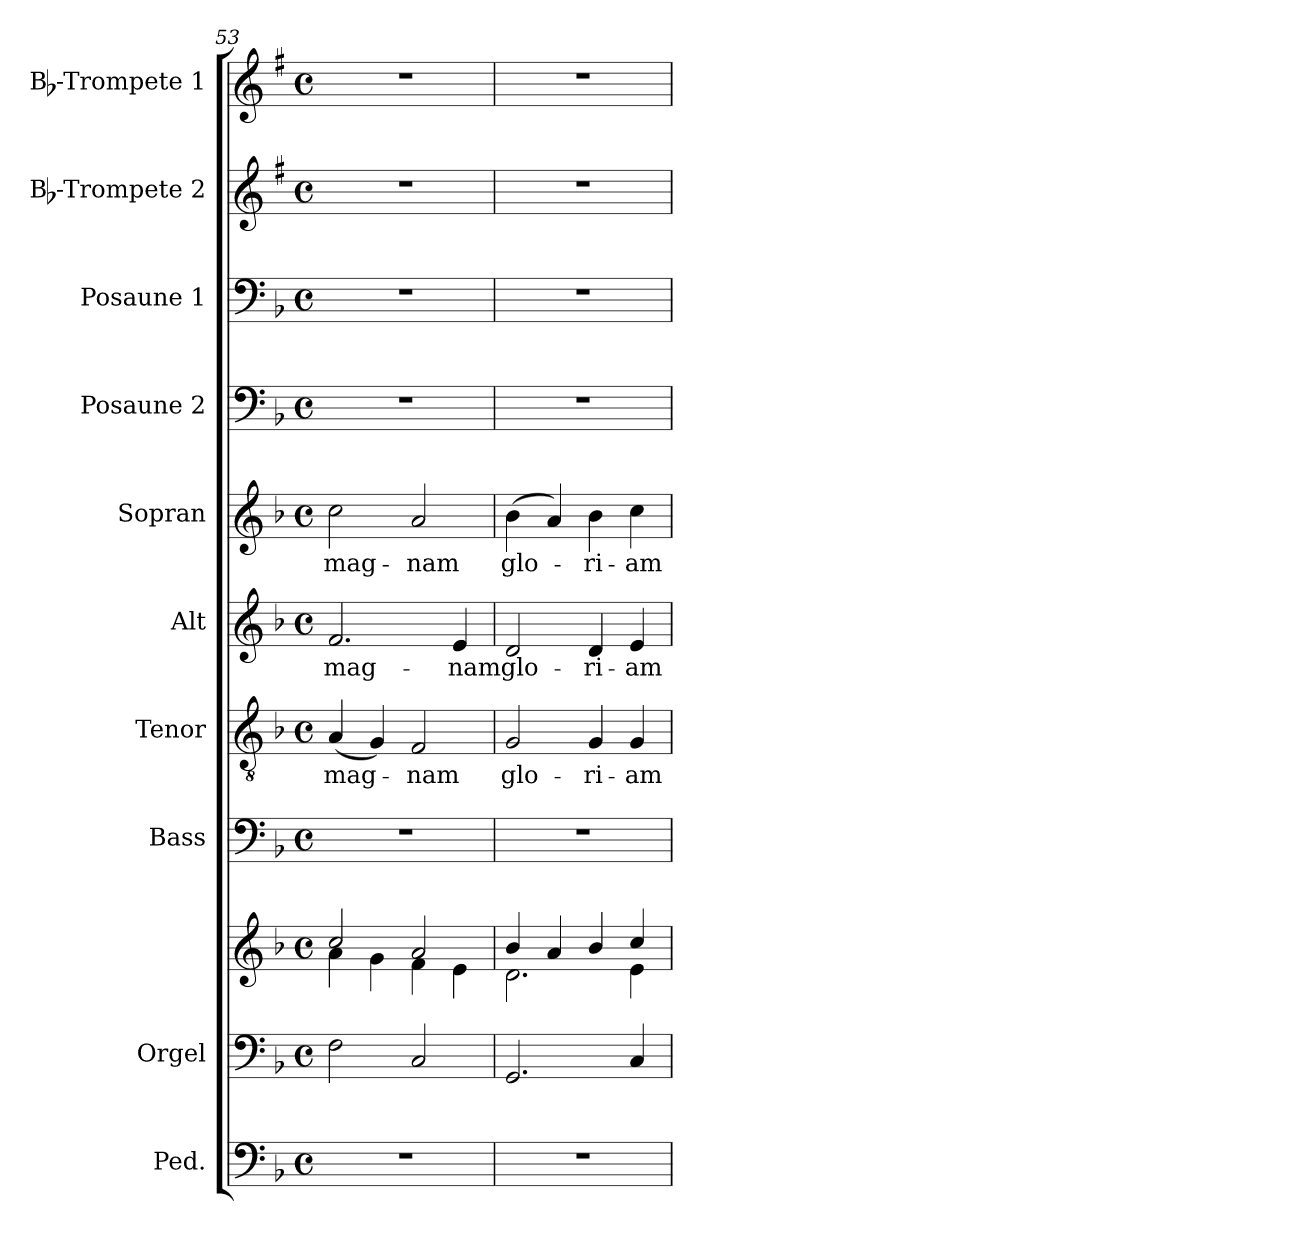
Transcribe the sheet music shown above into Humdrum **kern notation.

**kern	**kern	**kern	**kern	**kern	**text	**kern	**text	**kern	**text	**kern	**kern	**kern	**kern
*part10	*part9	*part9	*part8	*part7	*part7	*part6	*part6	*part5	*part5	*part4	*part3	*part2	*part1
*staff11	*staff10	*staff9	*staff8	*staff7	*staff7	*staff6	*staff6	*staff5	*staff5	*staff4	*staff3	*staff2	*staff1
*I"Ped.	*I"Orgel	*	*I"Bass	*I"Tenor	*	*I"Alt	*	*I"Sopran	*	*I"Posaune 2	*I"Posaune 1	*I"Bb-Trompete 2	*I"Bb-Trompete 1
*	*I'Org.	*	*I'B.	*I'T.	*	*I'A.	*	*I'S.	*	*I'Pos. 2	*I'Pos. 1	*I'Bb Trp. 2	*I'Bb Trp. 1
*clefF4	*clefF4	*clefG2	*clefF4	*clefGv2	*	*clefG2	*	*clefG2	*	*clefF4	*clefF4	*clefG2	*clefG2
*ITrd7c12	*	*	*	*	*	*	*	*	*	*	*	*ITrd1c2	*ITrd1c2
*k[b-]	*k[b-]	*k[b-]	*k[b-]	*k[b-]	*	*k[b-]	*	*k[b-]	*	*k[b-]	*k[b-]	*k[b-]	*k[b-]
*F:	*F:	*F:	*F:	*F:	*	*F:	*	*F:	*	*F:	*F:	*F:	*F:
*M4/4	*M4/4	*M4/4	*M4/4	*M4/4	*	*M4/4	*	*M4/4	*	*M4/4	*M4/4	*M4/4	*M4/4
*met(c)	*met(c)	*met(c)	*met(c)	*met(c)	*	*met(c)	*	*met(c)	*	*met(c)	*met(c)	*met(c)	*met(c)
=53	=53	=53	=53	=53	=53	=53	=53	=53	=53	=53	=53	=53	=53
*	*	*^	*	*	*	*	*	*	*	*	*	*	*
!	!	!	!	!	!	!LO:LY:b	!	!LO:LY:b	!	!LO:LY:b	!	!	!	!
1r	2F\	2cc/	4a\	1r	(<4A/	mag-	2.f/	mag-	2cc\	mag-	1r	1r	1r	1r
.	.	.	4g\	.	4G/)	.	.	.	.	.	.	.	.	.
!	!	!	!	!	!	!LO:LY:b	!	!	!	!LO:LY:b	!	!	!	!
.	2C/	2a/	4f\	.	2F/	-nam	.	.	2a/	-nam	.	.	.	.
!	!	!	!	!	!	!	!	!LO:LY:b	!	!	!	!	!	!
.	.	.	4e\	.	.	.	4e/	-nam	.	.	.	.	.	.
=54	=54	=54	=54	=54	=54	=54	=54	=54	=54	=54	=54	=54	=54	=54
!	!	!	!	!	!	!LO:LY:b	!	!LO:LY:b	!	!LO:LY:b	!	!	!	!
1r	2.GG/	4b-/	2.d\	1r	2G/	glo-	2d/	glo-	(>4b-\	glo-	1r	1r	1r	1r
.	.	4a/	.	.	.	.	.	.	4a/)	.	.	.	.	.
!	!	!	!	!	!	!LO:LY:b	!	!LO:LY:b	!	!LO:LY:b	!	!	!	!
.	.	4b-/	.	.	4G/	-ri-	4d/	-ri-	4b-\	-ri-	.	.	.	.
!	!	!	!	!	!	!LO:LY:b	!	!LO:LY:b	!	!LO:LY:b	!	!	!	!
.	4C/	4cc/	4e\	.	4G/	-am	4e/	-am	4cc\	-am	.	.	.	.
*	*	*v	*v	*	*	*	*	*	*	*	*	*	*	*
=	=	=	=	=	=	=	=	=	=	=	=	=	=
*-	*-	*-	*-	*-	*-	*-	*-	*-	*-	*-	*-	*-	*-
